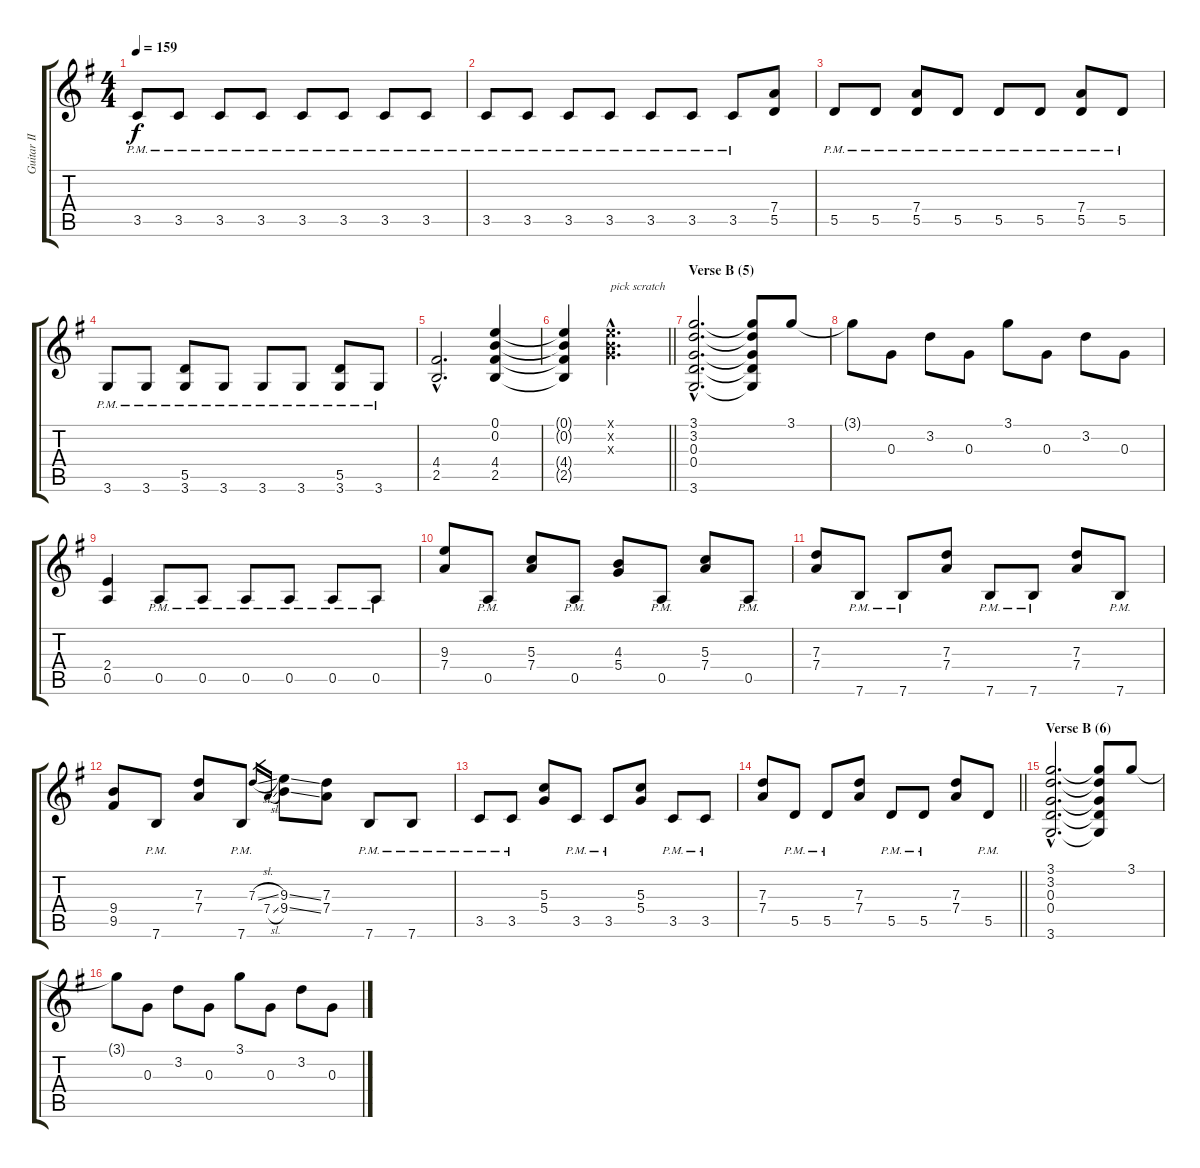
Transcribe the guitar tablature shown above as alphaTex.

\track ("Guitar II" "Guitar II") {instrument distortionguitar}
\staff {score tabs}
\tuning (E4 B3 G3 D3 A2 E2) {hide}
\ts (4 4)
\tempo 159
\clef g2
\ks g
3.5{pm}.8{dy f} 3.5{pm}.8 3.5{pm}.8 3.5{pm}.8 3.5{pm}.8 3.5{pm}.8 3.5{pm}.8 3.5{pm}.8 |
3.5{pm}.8 3.5{pm}.8 3.5{pm}.8 3.5{pm}.8 3.5{pm}.8 3.5{pm}.8 3.5{pm}.8 (7.4 5.5).8 |
5.5{pm}.8 5.5{pm}.8 (7.4{pm} 5.5{pm}).8 5.5{pm}.8 5.5{pm}.8 5.5{pm}.8 (7.4{pm} 5.5{pm}).8 5.5{pm}.8 |
3.6{pm}.8 3.6{pm}.8 (5.5{pm} 3.6{pm}).8 3.6{pm}.8 3.6{pm}.8 3.6{pm}.8 (5.5{pm} 3.6{pm}).8 3.6{pm}.8 |
(4.4{hac} 2.5{hac}).2{d} (0.1 0.2 4.4 2.5).4 |
\barLineRight lightlight
(0.1{t} 0.2{t} 4.4{t} 2.5{t}).4 (0.1{hac x} 0.2{hac x} 0.3{hac x}).2{d txt "pick scratch"} |
\section ("" "Verse B (5)")
(3.1{hac} 3.2{hac} 0.3{hac} 0.4{hac} 3.6{hac}).2{d} (3.1{t} 3.2{t} 0.3{t} 0.4{t} 3.6{t}).8 3.1.8 |
3.1{t}.8 0.3.8 3.2.8 0.3.8 3.1.8 0.3.8 3.2.8 0.3.8 |
(2.4 0.5).4 0.5{pm}.8 0.5{pm}.8 0.5{pm}.8 0.5{pm}.8 0.5{pm}.8 0.5{pm}.8 |
(9.3 7.4).8 0.5{pm}.8 (5.3 7.4).8 0.5{pm}.8 (4.3 5.4).8 0.5{pm}.8 (5.3 7.4).8 0.5{pm}.8 |
(7.3 7.4).8 7.6{pm}.8 7.6{pm}.8 (7.3 7.4).8 7.6{pm}.8 7.6{pm}.8 (7.3 7.4).8 7.6{pm}.8 |
(9.4 9.5).8 7.6{pm}.8 (7.3 7.4).8 7.6{pm}.8 7.3{sl}.16{gr} 7.4{sl}.16{gr} (9.3{ss} 9.4{ss}).8 (7.3 7.4).8 7.6{pm}.8 7.6{pm}.8 |
3.5{pm}.8 3.5{pm}.8 (5.3 5.4).8 3.5{pm}.8 3.5{pm}.8 (5.3 5.4).8 3.5{pm}.8 3.5{pm}.8 |
\barLineRight lightlight
(7.3 7.4).8 5.5{pm}.8 5.5{pm}.8 (7.3 7.4).8 5.5{pm}.8 5.5{pm}.8 (7.3 7.4).8 5.5{pm}.8 |
\section ("" "Verse B (6)")
(3.1{hac} 3.2{hac} 0.3{hac} 0.4{hac} 3.6{hac}).2{d} (3.1{t} 3.2{t} 0.3{t} 0.4{t} 3.6{t}).8 3.1.8 |
3.1{t}.8 0.3.8 3.2.8 0.3.8 3.1.8 0.3.8 3.2.8 0.3.8
